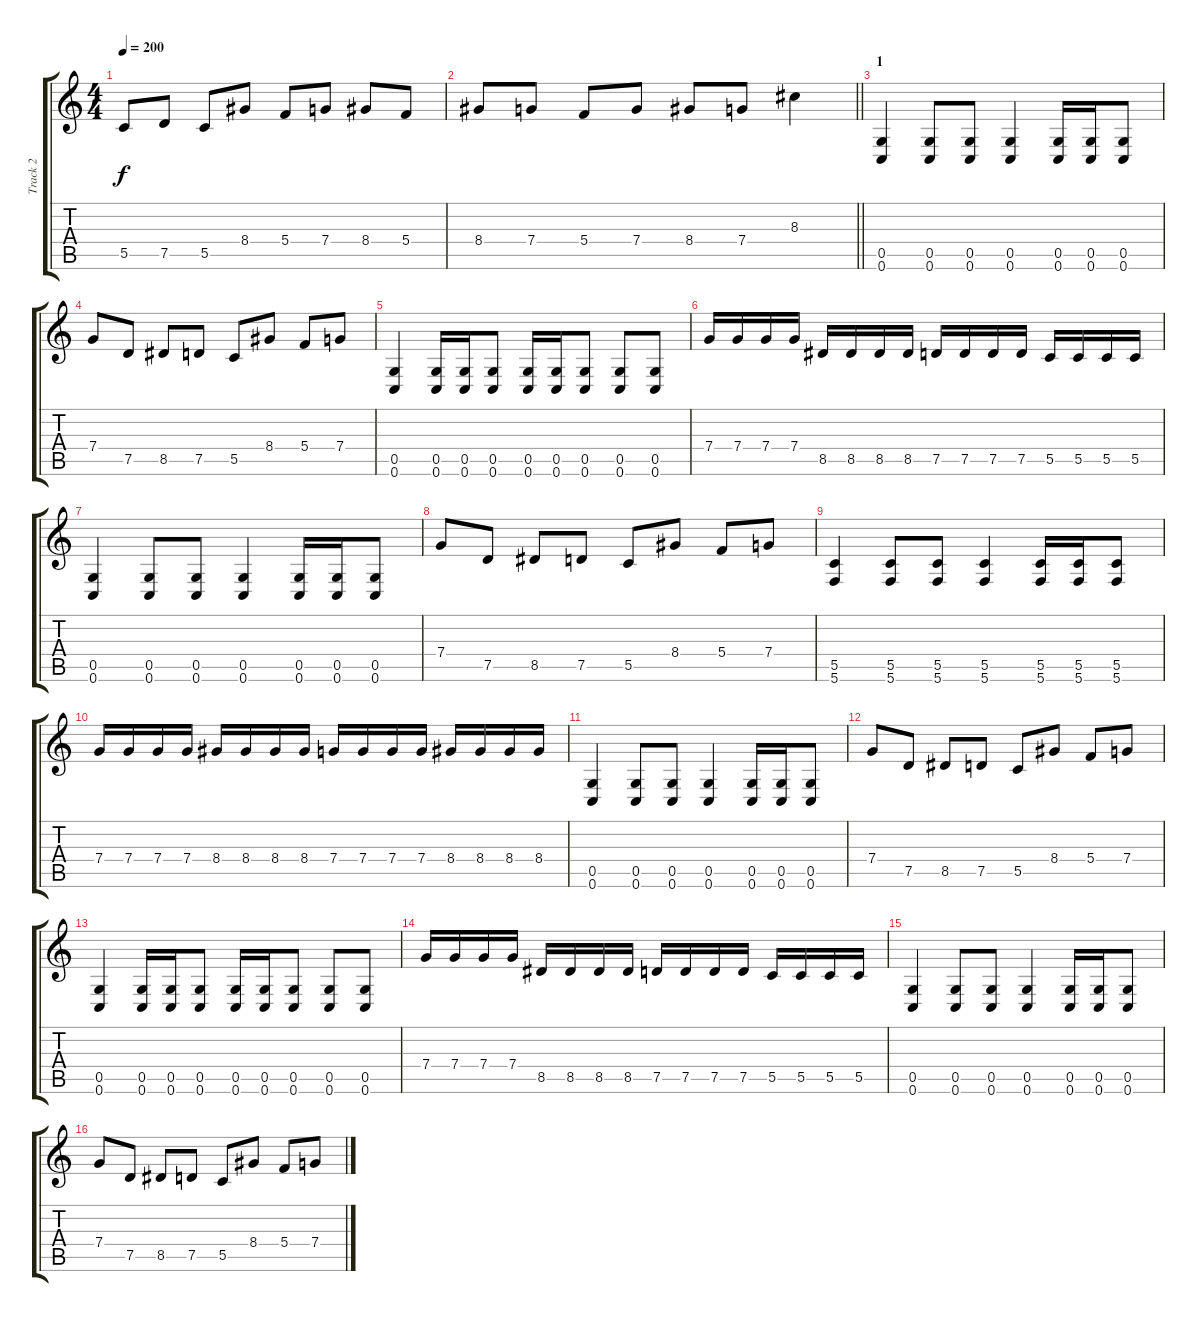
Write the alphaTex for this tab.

\track ("Track 2" "Track 2") {instrument distortionguitar}
\staff {score tabs}
\tuning (D4 A3 F3 C3 G2 C2) {hide}
\ts (4 4)
\tempo 200
\clef g2
\ks c
5.5.8{dy f} 7.5.8 5.5.8 8.4.8 5.4.8 7.4.8 8.4.8 5.4.8 |
\barLineRight lightlight
8.4.8 7.4.8 5.4.8 7.4.8 8.4.8 7.4.8 8.3.4 |
\section ("" "1")
(0.5 0.6).4 (0.5 0.6).8 (0.5 0.6).8 (0.5 0.6).4 (0.5 0.6).16 (0.5 0.6).16 (0.5 0.6).8 |
7.4.8 7.5.8 8.5.8 7.5.8 5.5.8 8.4.8 5.4.8 7.4.8 |
(0.5 0.6).4 (0.5 0.6).16 (0.5 0.6).16 (0.5 0.6).8 (0.5 0.6).16 (0.5 0.6).16 (0.5 0.6).8 (0.5 0.6).8 (0.5 0.6).8 |
7.4.16 7.4.16 7.4.16 7.4.16 8.5.16 8.5.16 8.5.16 8.5.16 7.5.16 7.5.16 7.5.16 7.5.16 5.5.16 5.5.16 5.5.16 5.5.16 |
(0.5 0.6).4 (0.5 0.6).8 (0.5 0.6).8 (0.5 0.6).4 (0.5 0.6).16 (0.5 0.6).16 (0.5 0.6).8 |
7.4.8 7.5.8 8.5.8 7.5.8 5.5.8 8.4.8 5.4.8 7.4.8 |
(5.5 5.6).4 (5.5 5.6).8 (5.5 5.6).8 (5.5 5.6).4 (5.5 5.6).16 (5.5 5.6).16 (5.5 5.6).8 |
7.4.16 7.4.16 7.4.16 7.4.16 8.4.16 8.4.16 8.4.16 8.4.16 7.4.16 7.4.16 7.4.16 7.4.16 8.4.16 8.4.16 8.4.16 8.4.16 |
(0.5 0.6).4 (0.5 0.6).8 (0.5 0.6).8 (0.5 0.6).4 (0.5 0.6).16 (0.5 0.6).16 (0.5 0.6).8 |
7.4.8 7.5.8 8.5.8 7.5.8 5.5.8 8.4.8 5.4.8 7.4.8 |
(0.5 0.6).4 (0.5 0.6).16 (0.5 0.6).16 (0.5 0.6).8 (0.5 0.6).16 (0.5 0.6).16 (0.5 0.6).8 (0.5 0.6).8 (0.5 0.6).8 |
7.4.16 7.4.16 7.4.16 7.4.16 8.5.16 8.5.16 8.5.16 8.5.16 7.5.16 7.5.16 7.5.16 7.5.16 5.5.16 5.5.16 5.5.16 5.5.16 |
(0.5 0.6).4 (0.5 0.6).8 (0.5 0.6).8 (0.5 0.6).4 (0.5 0.6).16 (0.5 0.6).16 (0.5 0.6).8 |
7.4.8 7.5.8 8.5.8 7.5.8 5.5.8 8.4.8 5.4.8 7.4.8
